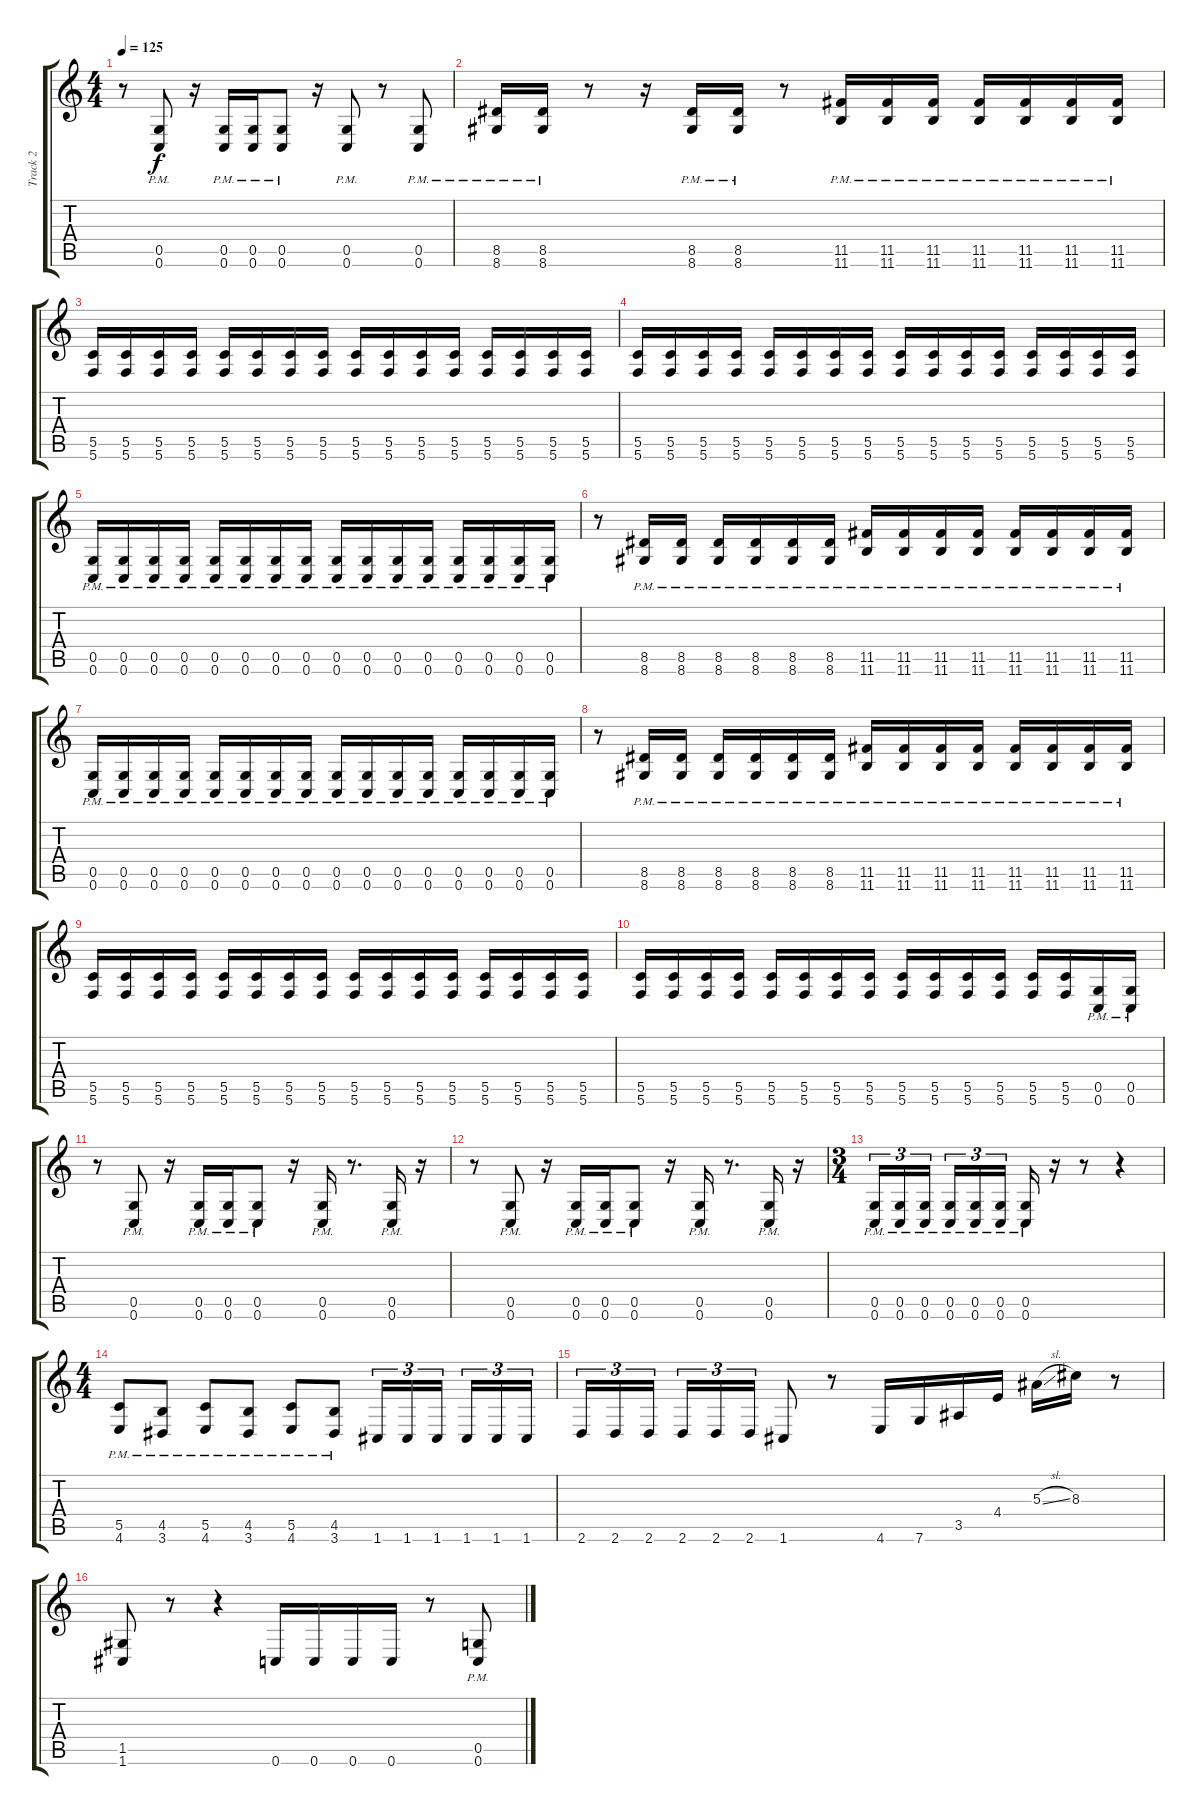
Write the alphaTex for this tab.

\track ("Track 2" "Track 2") {instrument distortionguitar}
\staff {score tabs}
\tuning (D4 A3 F3 C3 G2 C2) {hide}
\ts (4 4)
\tempo 125
\clef g2
\ks c
r.8{dy f} (0.5{pm} 0.6{pm}).8 r.16 (0.5{pm} 0.6{pm}).16 (0.5{pm} 0.6{pm}).16 (0.5{pm} 0.6{pm}).8 r.16 (0.5{pm} 0.6{pm}).8 r.8 (0.5{pm} 0.6{pm}).8 |
(8.5{pm} 8.6{pm}).16 (8.5{pm} 8.6{pm}).16 r.8 r.16 (8.5{pm} 8.6{pm}).16 (8.5{pm} 8.6{pm}).16 r.8 (11.5{pm} 11.6{pm}).16 (11.5{pm} 11.6{pm}).16 (11.5{pm} 11.6{pm}).16 (11.5{pm} 11.6{pm}).16 (11.5{pm} 11.6{pm}).16 (11.5{pm} 11.6{pm}).16 (11.5{pm} 11.6{pm}).16 |
(5.5 5.6).16 (5.5 5.6).16 (5.5 5.6).16 (5.5 5.6).16 (5.5 5.6).16 (5.5 5.6).16 (5.5 5.6).16 (5.5 5.6).16 (5.5 5.6).16 (5.5 5.6).16 (5.5 5.6).16 (5.5 5.6).16 (5.5 5.6).16 (5.5 5.6).16 (5.5 5.6).16 (5.5 5.6).16 |
(5.5 5.6).16 (5.5 5.6).16 (5.5 5.6).16 (5.5 5.6).16 (5.5 5.6).16 (5.5 5.6).16 (5.5 5.6).16 (5.5 5.6).16 (5.5 5.6).16 (5.5 5.6).16 (5.5 5.6).16 (5.5 5.6).16 (5.5 5.6).16 (5.5 5.6).16 (5.5 5.6).16 (5.5 5.6).16 |
(0.5{pm} 0.6{pm}).16 (0.5{pm} 0.6{pm}).16 (0.5{pm} 0.6{pm}).16 (0.5{pm} 0.6{pm}).16 (0.5{pm} 0.6{pm}).16 (0.5{pm} 0.6{pm}).16 (0.5{pm} 0.6{pm}).16 (0.5{pm} 0.6{pm}).16 (0.5{pm} 0.6{pm}).16 (0.5{pm} 0.6{pm}).16 (0.5{pm} 0.6{pm}).16 (0.5{pm} 0.6{pm}).16 (0.5{pm} 0.6{pm}).16 (0.5{pm} 0.6{pm}).16 (0.5{pm} 0.6{pm}).16 (0.5{pm} 0.6{pm}).16 |
r.8 (8.5{pm} 8.6{pm}).16 (8.5{pm} 8.6{pm}).16 (8.5{pm} 8.6{pm}).16 (8.5{pm} 8.6{pm}).16 (8.5{pm} 8.6{pm}).16 (8.5{pm} 8.6{pm}).16 (11.5{pm} 11.6{pm}).16 (11.5{pm} 11.6{pm}).16 (11.5{pm} 11.6{pm}).16 (11.5{pm} 11.6{pm}).16 (11.5{pm} 11.6{pm}).16 (11.5{pm} 11.6{pm}).16 (11.5{pm} 11.6{pm}).16 (11.5{pm} 11.6{pm}).16 |
(0.5{pm} 0.6{pm}).16 (0.5{pm} 0.6{pm}).16 (0.5{pm} 0.6{pm}).16 (0.5{pm} 0.6{pm}).16 (0.5{pm} 0.6{pm}).16 (0.5{pm} 0.6{pm}).16 (0.5{pm} 0.6{pm}).16 (0.5{pm} 0.6{pm}).16 (0.5{pm} 0.6{pm}).16 (0.5{pm} 0.6{pm}).16 (0.5{pm} 0.6{pm}).16 (0.5{pm} 0.6{pm}).16 (0.5{pm} 0.6{pm}).16 (0.5{pm} 0.6{pm}).16 (0.5{pm} 0.6{pm}).16 (0.5{pm} 0.6{pm}).16 |
r.8 (8.5{pm} 8.6{pm}).16 (8.5{pm} 8.6{pm}).16 (8.5{pm} 8.6{pm}).16 (8.5{pm} 8.6{pm}).16 (8.5{pm} 8.6{pm}).16 (8.5{pm} 8.6{pm}).16 (11.5{pm} 11.6{pm}).16 (11.5{pm} 11.6{pm}).16 (11.5{pm} 11.6{pm}).16 (11.5{pm} 11.6{pm}).16 (11.5{pm} 11.6{pm}).16 (11.5{pm} 11.6{pm}).16 (11.5{pm} 11.6{pm}).16 (11.5{pm} 11.6{pm}).16 |
(5.5 5.6).16 (5.5 5.6).16 (5.5 5.6).16 (5.5 5.6).16 (5.5 5.6).16 (5.5 5.6).16 (5.5 5.6).16 (5.5 5.6).16 (5.5 5.6).16 (5.5 5.6).16 (5.5 5.6).16 (5.5 5.6).16 (5.5 5.6).16 (5.5 5.6).16 (5.5 5.6).16 (5.5 5.6).16 |
(5.5 5.6).16 (5.5 5.6).16 (5.5 5.6).16 (5.5 5.6).16 (5.5 5.6).16 (5.5 5.6).16 (5.5 5.6).16 (5.5 5.6).16 (5.5 5.6).16 (5.5 5.6).16 (5.5 5.6).16 (5.5 5.6).16 (5.5 5.6).16 (5.5 5.6).16 (0.5{pm} 0.6{pm}).16 (0.5{pm} 0.6{pm}).16 |
r.8 (0.5{pm} 0.6{pm}).8 r.16 (0.5{pm} 0.6{pm}).16 (0.5{pm} 0.6{pm}).16 (0.5{pm} 0.6{pm}).8 r.16 (0.5{pm} 0.6{pm}).16 r.8{d} (0.5{pm} 0.6{pm}).16 r.16 |
r.8 (0.5{pm} 0.6{pm}).8 r.16 (0.5{pm} 0.6{pm}).16 (0.5{pm} 0.6{pm}).16 (0.5{pm} 0.6{pm}).8 r.16 (0.5{pm} 0.6{pm}).16 r.8{d} (0.5{pm} 0.6{pm}).16 r.16 |
\ts (3 4)
(0.5{pm} 0.6{pm}).16{tu (3 2)} (0.5{pm} 0.6{pm}).16{tu (3 2)} (0.5{pm} 0.6{pm}).16{tu (3 2) beam splitsecondary} (0.5{pm} 0.6{pm}).16{tu (3 2)} (0.5{pm} 0.6{pm}).16{tu (3 2)} (0.5{pm} 0.6{pm}).16{tu (3 2)} (0.5{pm} 0.6{pm}).16 r.16 r.8 r.4 |
\ts (4 4)
(5.5{pm} 4.6{pm}).8 (4.5{pm} 3.6{pm}).8 (5.5{pm} 4.6{pm}).8 (4.5{pm} 3.6{pm}).8 (5.5{pm} 4.6{pm}).8 (4.5{pm} 3.6{pm}).8 1.6.16{tu (3 2)} 1.6.16{tu (3 2)} 1.6.16{tu (3 2) beam splitsecondary} 1.6.16{tu (3 2)} 1.6.16{tu (3 2)} 1.6.16{tu (3 2)} |
2.6.16{tu (3 2)} 2.6.16{tu (3 2)} 2.6.16{tu (3 2) beam splitsecondary} 2.6.16{tu (3 2)} 2.6.16{tu (3 2)} 2.6.16{tu (3 2)} 1.6.8 r.8 4.6.16 7.6.16 3.5.16 4.4.16 5.3{sl}.16 8.3.16 r.8 |
(1.5 1.6).8 r.8 r.4 0.6.16 0.6.16 0.6.16 0.6.16 r.8 (0.5{pm} 0.6{pm}).8
